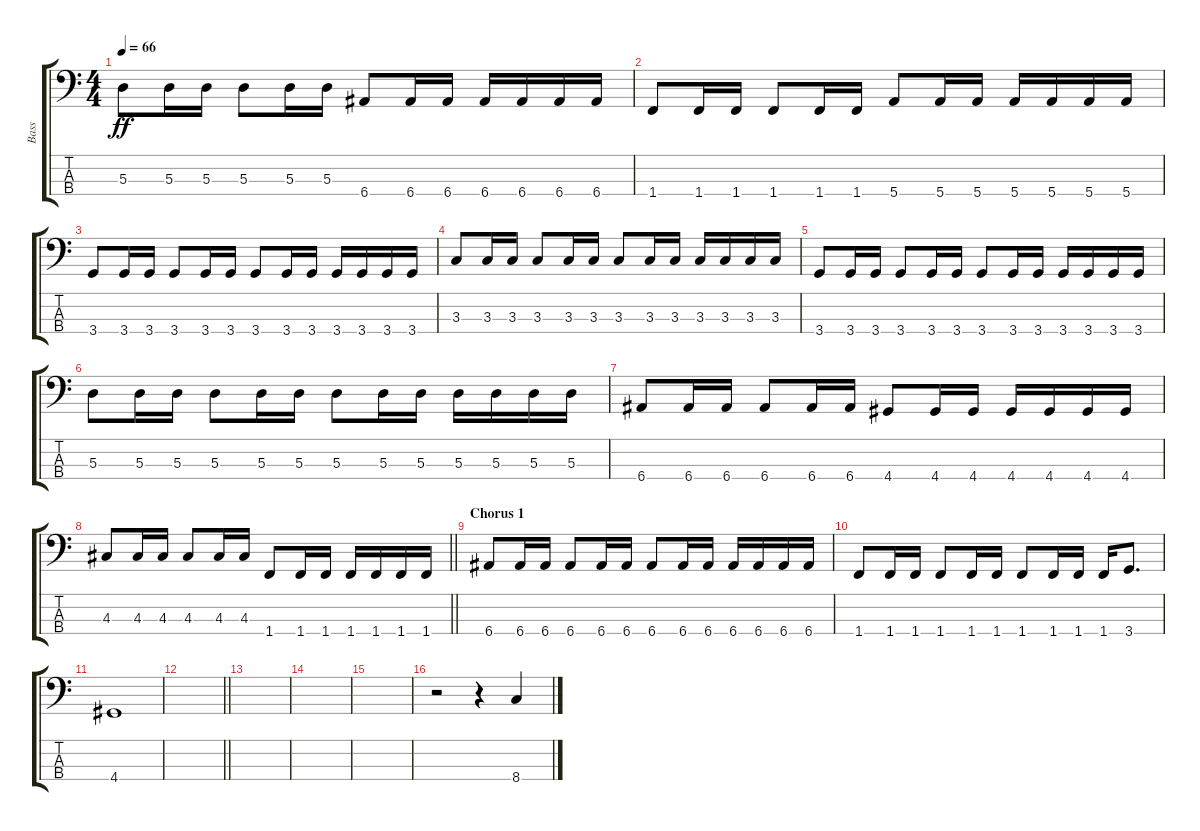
\track ("Bass" "Bass") {instrument electricbassfinger}
\staff {score tabs}
\tuning (G2 D2 A1 E1) {hide}
\ts (4 4)
\tempo 66
\clef f4
\ks c
5.3.8{dy ff} 5.3.16 5.3.16 5.3.8 5.3.16 5.3.16 6.4.8 6.4.16 6.4.16 6.4.16 6.4.16 6.4.16 6.4.16 |
1.4.8 1.4.16 1.4.16 1.4.8 1.4.16 1.4.16 5.4.8 5.4.16 5.4.16 5.4.16 5.4.16 5.4.16 5.4.16 |
3.4.8 3.4.16 3.4.16 3.4.8 3.4.16 3.4.16 3.4.8 3.4.16 3.4.16 3.4.16 3.4.16 3.4.16 3.4.16 |
3.3.8 3.3.16 3.3.16 3.3.8 3.3.16 3.3.16 3.3.8 3.3.16 3.3.16 3.3.16 3.3.16 3.3.16 3.3.16 |
3.4.8 3.4.16 3.4.16 3.4.8 3.4.16 3.4.16 3.4.8 3.4.16 3.4.16 3.4.16 3.4.16 3.4.16 3.4.16 |
5.3.8 5.3.16 5.3.16 5.3.8 5.3.16 5.3.16 5.3.8 5.3.16 5.3.16 5.3.16 5.3.16 5.3.16 5.3.16 |
6.4.8 6.4.16 6.4.16 6.4.8 6.4.16 6.4.16 4.4.8 4.4.16 4.4.16 4.4.16 4.4.16 4.4.16 4.4.16 |
\barLineRight lightlight
4.3.8 4.3.16 4.3.16 4.3.8 4.3.16 4.3.16 1.4.8 1.4.16 1.4.16 1.4.16 1.4.16 1.4.16 1.4.16 |
\section ("" "Chorus 1")
6.4.8 6.4.16 6.4.16 6.4.8 6.4.16 6.4.16 6.4.8 6.4.16 6.4.16 6.4.16 6.4.16 6.4.16 6.4.16 |
1.4.8 1.4.16 1.4.16 1.4.8 1.4.16 1.4.16 1.4.8 1.4.16 1.4.16 1.4.16 3.4.8{d} |
4.4.1 |
\barLineRight lightlight
|
|
|
|
r.2 r.4 8.4{sl}.4
